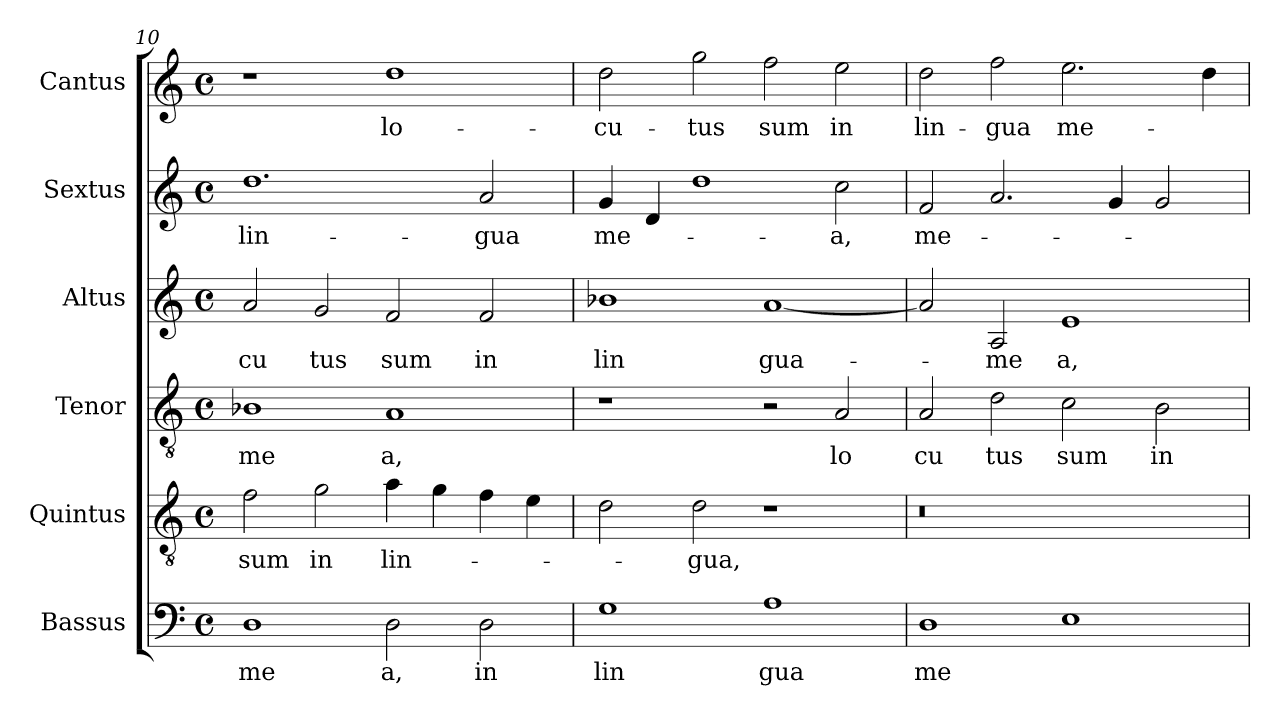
**kern	**text	**kern	**text	**kern	**text	**kern	**text	**kern	**text	**kern	**text
*part6	*part6	*part5	*part5	*part4	*part4	*part3	*part3	*part2	*part2	*part1	*part1
*staff6	*staff6	*staff5	*staff5	*staff4	*staff4	*staff3	*staff3	*staff2	*staff2	*staff1	*staff1
*I"Bassus	*	*I"Quintus	*	*I"Tenor	*	*I"Altus	*	*I"Sextus	*	*I"Cantus	*
*clefF4	*	*clefGv2	*	*clefGv2	*	*clefG2	*	*clefG2	*	*clefG2	*
*M4/4	*	*M4/4	*	*M4/4	*	*M4/4	*	*M4/4	*	*M4/4	*
*met(c)	*	*met(c)	*	*met(c)	*	*met(c)	*	*met(c)	*	*met(c)	*
=10	=10	=10	=10	=10	=10	=10	=10	=10	=10	=10	=10
!	!LO:LY:b:cj	!	!LO:LY:b:cj	!	!LO:LY:b:cj	!	!LO:LY:b:cj	!	!LO:LY:b:cj	!	!
1D	me	2f\	sum	1B-X	me	2a/	cu	1.dd	lin-	1r	.
!	!	!	!LO:LY:b:cj	!	!	!	!LO:LY:b:cj	!	!	!	!
.	.	2g\	in	.	.	2g/	tus	.	.	.	.
!	!LO:LY:b:cj	!	!LO:LY:b	!	!LO:LY:b:cj	!	!LO:LY:b:cj	!	!	!	!LO:LY:b:cj
2D\	a,	4a\	lin-	1A	a,	2f/	sum	.	.	1dd	lo-
.	.	4g\	.	.	.	.	.	.	.	.	.
!	!LO:LY:b:cj	!	!	!	!	!	!LO:LY:b:cj	!	!LO:LY:b:cj	!	!
2D\	in	4f\	.	.	.	2f/	in	2a/	-gua	.	.
.	.	4e\	.	.	.	.	.	.	.	.	.
!!LO:LB:g=z
=11	=11	=11	=11	=11	=11	=11	=11	=11	=11	=11	=11
!	!LO:LY:b:cj	!	!	!	!	!	!LO:LY:b:cj	!	!LO:LY:b	!	!LO:LY:b:cj
1G	lin	2d\	.	1r	.	1b-X	lin	4g/	me-	2dd\	-cu-
.	.	.	.	.	.	.	.	4d/	.	.	.
!	!	!	!LO:LY:b:cj	!	!	!	!	!	!	!	!LO:LY:b:cj
.	.	2d\	-gua,	.	.	.	.	1dd	.	2gg\	-tus
!	!LO:LY:b:cj	!	!	!	!	!	!LO:LY:b	!	!	!	!LO:LY:b:cj
1A	gua	1r	.	2r	.	[<1a	gua-	.	.	2ff\	sum
!	!	!	!	!	!LO:LY:b:cj	!	!	!	!LO:LY:b:cj	!	!LO:LY:b:cj
.	.	.	.	2A/	lo	.	.	2cc\	-a,	2ee\	in
=12	=12	=12	=12	=12	=12	=12	=12	=12	=12	=12	=12
!	!LO:LY:b:cj	!	!	!	!LO:LY:b:cj	!	!	!	!LO:LY:b	!	!LO:LY:b:cj
1D	me	0r	.	2A/	cu	2a/]	.	2f/	me-	2dd\	lin-
!	!	!	!	!	!LO:LY:b:cj	!	!LO:LY:b:cj	!	!	!	!LO:LY:b:cj
.	.	.	.	2d\	tus	2A/	-me	2.a/	.	2ff\	-gua
!	!	!	!	!	!LO:LY:b:cj	!	!LO:LY:b:cj	!	!	!	!LO:LY:b
1E	.	.	.	2c\	sum	1e	a,	.	.	2.ee\	me-
.	.	.	.	.	.	.	.	4g/	.	.	.
!	!	!	!	!	!LO:LY:b:cj	!	!	!	!	!	!
.	.	.	.	2B\	in	.	.	2g/	.	.	.
.	.	.	.	.	.	.	.	.	.	4dd\	.
=	=	=	=	=	=	=	=	=	=	=	=
*-	*-	*-	*-	*-	*-	*-	*-	*-	*-	*-	*-
